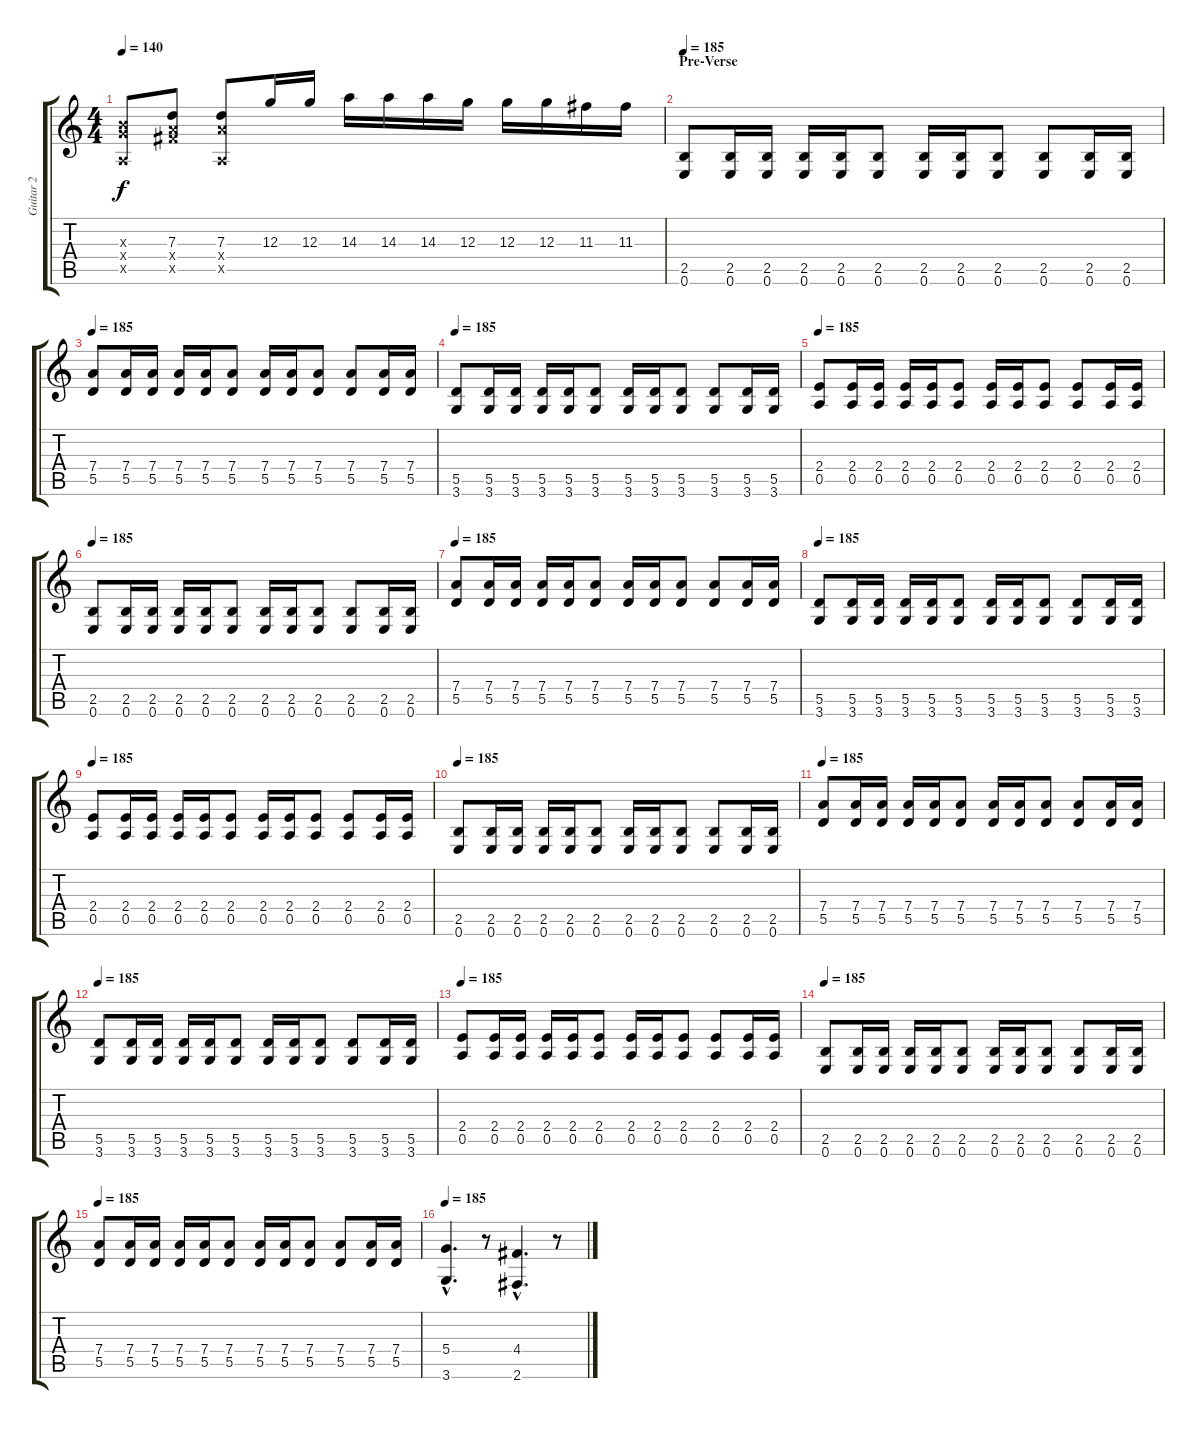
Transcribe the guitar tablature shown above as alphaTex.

\track ("Guitar 2 " "Guitar 2 ") {instrument distortionguitar}
\staff {score tabs}
\tuning (E4 B3 G3 D3 A2 E2) {hide}
\ts (4 4)
\tempo 140
\clef g2
\ks c
(0.3{x} 9.4{x} 0.5{x}).8{dy f} (7.3 7.4{x} 9.5{x}).8 (7.3 7.4{x} 0.5{x}).8 12.3.16 12.3.16 14.3.16 14.3.16 14.3.16 12.3.16 12.3.16 12.3.16 11.3.16 11.3.16 |
\section ("" "Pre-Verse")
\tempo 185
(2.5 0.6).8 (2.5 0.6).16 (2.5 0.6).16 (2.5 0.6).16 (2.5 0.6).16 (2.5 0.6).8 (2.5 0.6).16 (2.5 0.6).16 (2.5 0.6).8 (2.5 0.6).8 (2.5 0.6).16 (2.5 0.6).16 |
\tempo 185
(7.4 5.5).8 (7.4 5.5).16 (7.4 5.5).16 (7.4 5.5).16 (7.4 5.5).16 (7.4 5.5).8 (7.4 5.5).16 (7.4 5.5).16 (7.4 5.5).8 (7.4 5.5).8 (7.4 5.5).16 (7.4 5.5).16 |
\tempo 185
(5.5 3.6).8 (5.5 3.6).16 (5.5 3.6).16 (5.5 3.6).16 (5.5 3.6).16 (5.5 3.6).8 (5.5 3.6).16 (5.5 3.6).16 (5.5 3.6).8 (5.5 3.6).8 (5.5 3.6).16 (5.5 3.6).16 |
\tempo 185
(2.4 0.5).8 (2.4 0.5).16 (2.4 0.5).16 (2.4 0.5).16 (2.4 0.5).16 (2.4 0.5).8 (2.4 0.5).16 (2.4 0.5).16 (2.4 0.5).8 (2.4 0.5).8 (2.4 0.5).16 (2.4 0.5).16 |
\tempo 185
(2.5 0.6).8 (2.5 0.6).16 (2.5 0.6).16 (2.5 0.6).16 (2.5 0.6).16 (2.5 0.6).8 (2.5 0.6).16 (2.5 0.6).16 (2.5 0.6).8 (2.5 0.6).8 (2.5 0.6).16 (2.5 0.6).16 |
\tempo 185
(7.4 5.5).8 (7.4 5.5).16 (7.4 5.5).16 (7.4 5.5).16 (7.4 5.5).16 (7.4 5.5).8 (7.4 5.5).16 (7.4 5.5).16 (7.4 5.5).8 (7.4 5.5).8 (7.4 5.5).16 (7.4 5.5).16 |
\tempo 185
(5.5 3.6).8 (5.5 3.6).16 (5.5 3.6).16 (5.5 3.6).16 (5.5 3.6).16 (5.5 3.6).8 (5.5 3.6).16 (5.5 3.6).16 (5.5 3.6).8 (5.5 3.6).8 (5.5 3.6).16 (5.5 3.6).16 |
\tempo 185
(2.4 0.5).8 (2.4 0.5).16 (2.4 0.5).16 (2.4 0.5).16 (2.4 0.5).16 (2.4 0.5).8 (2.4 0.5).16 (2.4 0.5).16 (2.4 0.5).8 (2.4 0.5).8 (2.4 0.5).16 (2.4 0.5).16 |
\tempo 185
(2.5 0.6).8 (2.5 0.6).16 (2.5 0.6).16 (2.5 0.6).16 (2.5 0.6).16 (2.5 0.6).8 (2.5 0.6).16 (2.5 0.6).16 (2.5 0.6).8 (2.5 0.6).8 (2.5 0.6).16 (2.5 0.6).16 |
\tempo 185
(7.4 5.5).8 (7.4 5.5).16 (7.4 5.5).16 (7.4 5.5).16 (7.4 5.5).16 (7.4 5.5).8 (7.4 5.5).16 (7.4 5.5).16 (7.4 5.5).8 (7.4 5.5).8 (7.4 5.5).16 (7.4 5.5).16 |
\tempo 185
(5.5 3.6).8 (5.5 3.6).16 (5.5 3.6).16 (5.5 3.6).16 (5.5 3.6).16 (5.5 3.6).8 (5.5 3.6).16 (5.5 3.6).16 (5.5 3.6).8 (5.5 3.6).8 (5.5 3.6).16 (5.5 3.6).16 |
\tempo 185
(2.4 0.5).8 (2.4 0.5).16 (2.4 0.5).16 (2.4 0.5).16 (2.4 0.5).16 (2.4 0.5).8 (2.4 0.5).16 (2.4 0.5).16 (2.4 0.5).8 (2.4 0.5).8 (2.4 0.5).16 (2.4 0.5).16 |
\tempo 185
(2.5 0.6).8 (2.5 0.6).16 (2.5 0.6).16 (2.5 0.6).16 (2.5 0.6).16 (2.5 0.6).8 (2.5 0.6).16 (2.5 0.6).16 (2.5 0.6).8 (2.5 0.6).8 (2.5 0.6).16 (2.5 0.6).16 |
\tempo 185
(7.4 5.5).8 (7.4 5.5).16 (7.4 5.5).16 (7.4 5.5).16 (7.4 5.5).16 (7.4 5.5).8 (7.4 5.5).16 (7.4 5.5).16 (7.4 5.5).8 (7.4 5.5).8 (7.4 5.5).16 (7.4 5.5).16 |
\tempo 185
(5.4{hac} 3.6{hac}).4{d} r.8 (4.4{hac} 2.6{hac}).4{d} r.8
